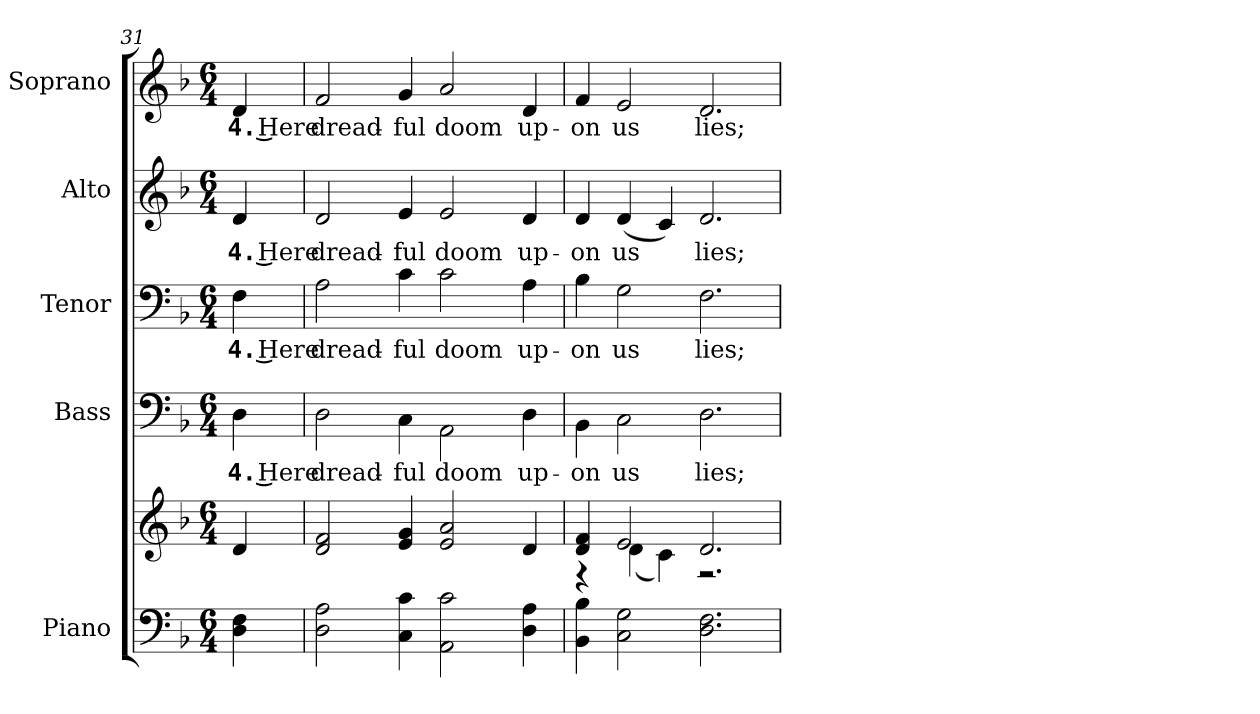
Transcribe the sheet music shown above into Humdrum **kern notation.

**kern	**kern	**kern	**text	**kern	**text	**kern	**text	**kern	**text
*part5	*part5	*part4	*part4	*part3	*part3	*part2	*part2	*part1	*part1
*staff6	*staff5	*staff4	*staff4	*staff3	*staff3	*staff2	*staff2	*staff1	*staff1
*I"Piano	*	*I"Bass	*	*I"Tenor	*	*I"Alto	*	*I"Soprano	*
*I'Pno.	*	*I'B.	*	*I'T.	*	*I'A.	*	*I'S.	*
*clefF4	*clefG2	*clefF4	*	*clefF4	*	*clefG2	*	*clefG2	*
*k[b-]	*k[b-]	*k[b-]	*	*k[b-]	*	*k[b-]	*	*k[b-]	*
*F:	*F:	*F:	*	*F:	*	*F:	*	*F:	*
*M6/4	*M6/4	*M6/4	*	*M6/4	*	*M6/4	*	*M6/4	*
=31	=31	=31	=31	=31	=31	=31	=31	=31	=31
*	*^	*	*	*	*	*	*	*	*
!	!	!	!	!LO:LY:b:color=#000000	!	!	!	!	!	!
!	!	!	!	!	!	!LO:LY:b:color=#000000	!	!	!	!
!	!	!	!	!	!	!	!	!LO:LY:b:color=#000000	!	!
!	!	!	!	!	!	!	!	!	!	!LO:LY:b:color=#000000
4Di\ 4Fi	4di/	4ryy	4Di\	4. Here	4Fi\	4. Here	4di/	4. Here	4di/	4. Here
=32	=32	=32	=32	=32	=32	=32	=32	=32	=32	=32
!	!	!	!	!LO:LY:b:color=#000000	!	!	!	!	!	!
!	!	!	!	!	!	!LO:LY:b:color=#000000	!	!	!	!
!	!	!	!	!	!	!	!	!LO:LY:b:color=#000000	!	!
!	!	!	!	!	!	!	!	!	!	!LO:LY:b:color=#000000
2Di\ 2Ai	2di/ 2fi	4ryy	2Di\	dread-	2Ai\	dread-	2di/	dread-	2fi/	dread-
.	.	4ryy	.	.	.	.	.	.	.	.
!	!	!	!	!LO:LY:b:color=#000000	!	!	!	!	!	!
!	!	!	!	!	!	!LO:LY:b:color=#000000	!	!	!	!
!	!	!	!	!	!	!	!	!LO:LY:b:color=#000000	!	!
!	!	!	!	!	!	!	!	!	!	!LO:LY:b:color=#000000
4Ci\ 4ci	4ei/ 4gi	4ryy	4Ci\	-ful	4ci\	-ful	4ei/	-ful	4gi/	-ful
!	!	!	!	!LO:LY:b:color=#000000	!	!	!	!	!	!
!	!	!	!	!	!	!LO:LY:b:color=#000000	!	!	!	!
!	!	!	!	!	!	!	!	!LO:LY:b:color=#000000	!	!
!	!	!	!	!	!	!	!	!	!	!LO:LY:b:color=#000000
2AAi\ 2ci	2ei/ 2ai	4ryy	2AAi\	doom	2ci\	doom	2ei/	doom	2ai/	doom
.	.	4ryy	.	.	.	.	.	.	.	.
!	!	!	!	!LO:LY:b:color=#000000	!	!	!	!	!	!
!	!	!	!	!	!	!LO:LY:b:color=#000000	!	!	!	!
!	!	!	!	!	!	!	!	!LO:LY:b:color=#000000	!	!
!	!	!	!	!	!	!	!	!	!	!LO:LY:b:color=#000000
4Di\ 4Ai	4di/	4ryy	4Di\	up-	4Ai\	up-	4di/	up-	4di/	up-
=33	=33	=33	=33	=33	=33	=33	=33	=33	=33	=33
!	!	!	!	!LO:LY:b:color=#000000	!	!	!	!	!	!
!	!	!	!	!	!	!LO:LY:b:color=#000000	!	!	!	!
!	!	!	!	!	!	!	!	!LO:LY:b:color=#000000	!	!
!	!	!	!	!	!	!	!	!	!	!LO:LY:b:color=#000000
4BB-i\ 4B-i	4di/ 4fi	4r	4BB-i\	-on	4B-i\	-on	4di/	-on	4fi/	-on
!	!	!	!	!LO:LY:b:color=#000000	!	!	!	!	!	!
!	!	!	!	!	!	!LO:LY:b:color=#000000	!	!	!	!
!	!	!	!	!	!	!	!	!LO:LY:b:color=#000000	!	!
!	!	!	!	!	!	!	!	!	!	!LO:LY:b:color=#000000
2Ci\ 2Gi	2ei/	(4di\	2Ci\	us	2Gi\	us	(4di/	us	2ei/	us
.	.	4ci\)	.	.	.	.	4ci/)	.	.	.
!	!	!	!	!LO:LY:b:color=#000000	!	!	!	!	!	!
!	!	!	!	!	!	!LO:LY:b:color=#000000	!	!	!	!
!	!	!	!	!	!	!	!	!LO:LY:b:color=#000000	!	!
!	!	!	!	!	!	!	!	!	!	!LO:LY:b:color=#000000
2.Di\ 2.Fi	2.di/	2.r	2.Di\	lies;	2.Fi\	lies;	2.di/	lies;	2.di/	lies;
*	*v	*v	*	*	*	*	*	*	*	*
=	=	=	=	=	=	=	=	=	=
*-	*-	*-	*-	*-	*-	*-	*-	*-	*-
